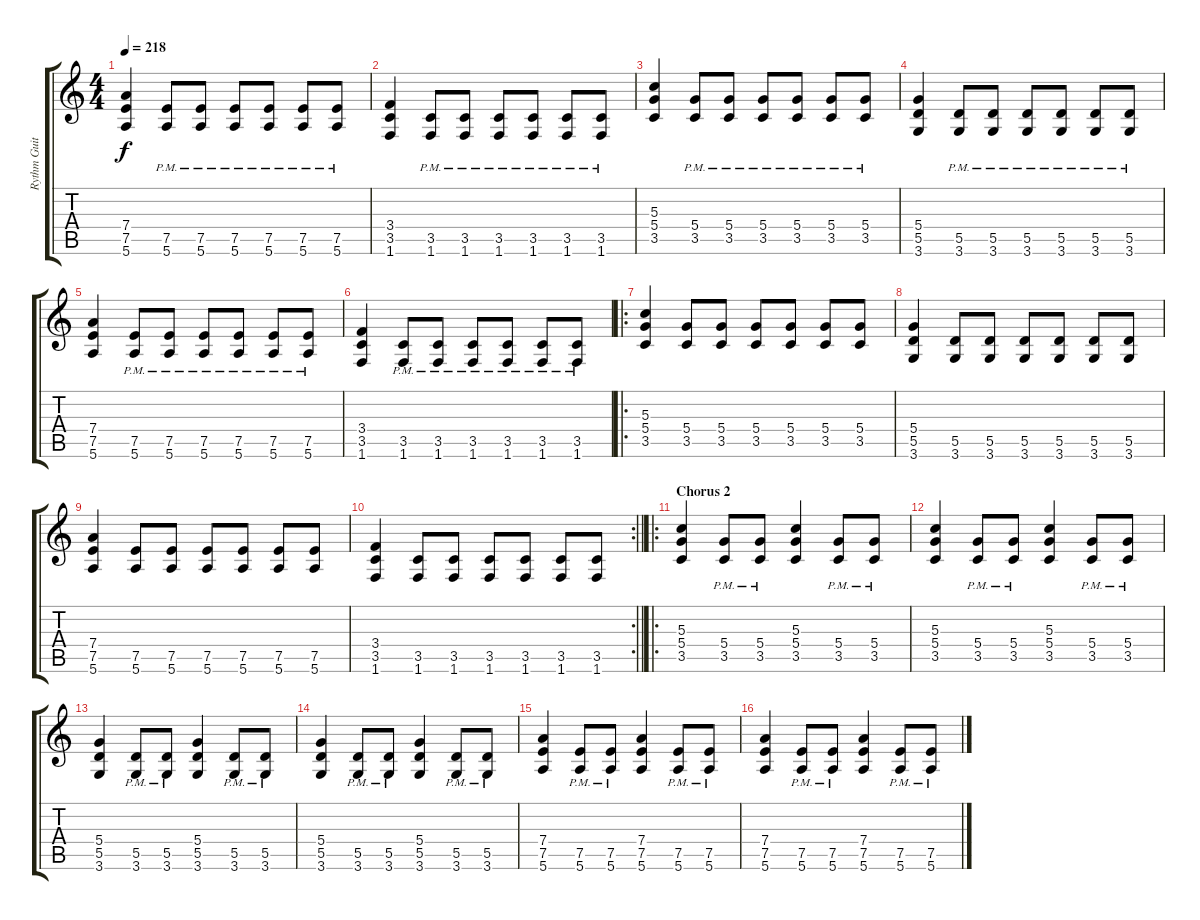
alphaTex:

\track ("Rythm Guitar" "Rythm Guit") {instrument distortionguitar}
\staff {score tabs}
\tuning (E4 B3 G3 D3 A2 E2) {hide}
\ts (4 4)
\tempo 218
\clef g2
\ks c
(7.4 7.5 5.6).4{dy f} (7.5{pm} 5.6{pm}).8 (7.5{pm} 5.6{pm}).8 (7.5{pm} 5.6{pm}).8 (7.5{pm} 5.6{pm}).8 (7.5{pm} 5.6{pm}).8 (7.5{pm} 5.6{pm}).8 |
(3.4 3.5 1.6).4 (3.5{pm} 1.6{pm}).8 (3.5{pm} 1.6{pm}).8 (3.5{pm} 1.6{pm}).8 (3.5{pm} 1.6{pm}).8 (3.5{pm} 1.6{pm}).8 (3.5{pm} 1.6{pm}).8 |
(5.3 5.4 3.5).4 (5.4{pm} 3.5{pm}).8 (5.4{pm} 3.5{pm}).8 (5.4{pm} 3.5{pm}).8 (5.4{pm} 3.5{pm}).8 (5.4{pm} 3.5{pm}).8 (5.4{pm} 3.5{pm}).8 |
(5.4 5.5 3.6).4 (5.5{pm} 3.6{pm}).8 (5.5{pm} 3.6{pm}).8 (5.5{pm} 3.6{pm}).8 (5.5{pm} 3.6{pm}).8 (5.5{pm} 3.6{pm}).8 (5.5{pm} 3.6{pm}).8 |
(7.4 7.5 5.6).4 (7.5{pm} 5.6{pm}).8 (7.5{pm} 5.6{pm}).8 (7.5{pm} 5.6{pm}).8 (7.5{pm} 5.6{pm}).8 (7.5{pm} 5.6{pm}).8 (7.5{pm} 5.6{pm}).8 |
(3.4 3.5 1.6).4 (3.5{pm} 1.6{pm}).8 (3.5{pm} 1.6{pm}).8 (3.5{pm} 1.6{pm}).8 (3.5{pm} 1.6{pm}).8 (3.5{pm} 1.6{pm}).8 (3.5{pm} 1.6{pm}).8 |
\ro
(5.3 5.4 3.5).4 (5.4 3.5).8 (5.4 3.5).8 (5.4 3.5).8 (5.4 3.5).8 (5.4 3.5).8 (5.4 3.5).8 |
(5.4 5.5 3.6).4 (5.5 3.6).8 (5.5 3.6).8 (5.5 3.6).8 (5.5 3.6).8 (5.5 3.6).8 (5.5 3.6).8 |
(7.4 7.5 5.6).4 (7.5 5.6).8 (7.5 5.6).8 (7.5 5.6).8 (7.5 5.6).8 (7.5 5.6).8 (7.5 5.6).8 |
\rc 2
\barLineRight lightlight
(3.4 3.5 1.6).4 (3.5 1.6).8 (3.5 1.6).8 (3.5 1.6).8 (3.5 1.6).8 (3.5 1.6).8 (3.5 1.6).8 |
\ro
\section ("" "Chorus 2")
(5.3 5.4 3.5).4 (5.4{pm} 3.5{pm}).8 (5.4{pm} 3.5{pm}).8 (5.3 5.4 3.5).4 (5.4{pm} 3.5{pm}).8 (5.4{pm} 3.5{pm}).8 |
(5.3 5.4 3.5).4 (5.4{pm} 3.5{pm}).8 (5.4{pm} 3.5{pm}).8 (5.3 5.4 3.5).4 (5.4{pm} 3.5{pm}).8 (5.4{pm} 3.5{pm}).8 |
(5.4 5.5 3.6).4 (5.5{pm} 3.6{pm}).8 (5.5{pm} 3.6{pm}).8 (5.4 5.5 3.6).4 (5.5{pm} 3.6{pm}).8 (5.5{pm} 3.6{pm}).8 |
(5.4 5.5 3.6).4 (5.5{pm} 3.6{pm}).8 (5.5{pm} 3.6{pm}).8 (5.4 5.5 3.6).4 (5.5{pm} 3.6{pm}).8 (5.5{pm} 3.6{pm}).8 |
(7.4 7.5 5.6).4 (7.5{pm} 5.6{pm}).8 (7.5{pm} 5.6{pm}).8 (7.4 7.5 5.6).4 (7.5{pm} 5.6{pm}).8 (7.5{pm} 5.6{pm}).8 |
(7.4 7.5 5.6).4 (7.5{pm} 5.6{pm}).8 (7.5{pm} 5.6{pm}).8 (7.4 7.5 5.6).4 (7.5{pm} 5.6{pm}).8 (7.5{pm} 5.6{pm}).8
